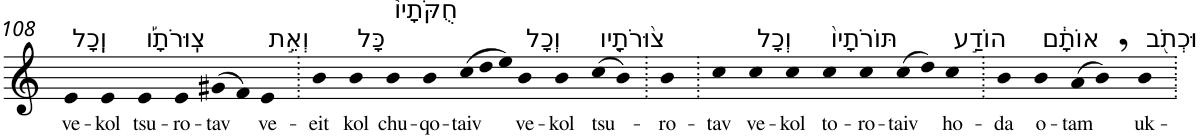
**kern	**text
*part1	*part1
*staff1	*staff1
*I"Piano	*
*I'Pno	*
!!LO:PB:g=z
*clefG2	*
*k[]	*
=108	=108
!LO:TX:a:t=וְֽכָל	!
!	!LO:LY:b
4e	ve-
!	!LO:LY:b
4e	-kol
!LO:TX:a:t=צֽוּרֹתָ֡ו	!
!	!LO:LY:b
4e	tsu-
!	!LO:LY:b
4e	-ro-
!	!LO:LY:b
(>8g#X	-tav
8f)	.
!LO:TX:a:t=וְאֵ֣ת	!
!	!LO:LY:b
4e	ve-
=109.	=109.
!	!LO:LY:b
4b	-eit
!LO:TX:a:t=כָּל	!
!	!LO:LY:b
4b	kol
!LO:TX:a:t=חֻקֹּתָיו֩	!
!	!LO:LY:b
4b	chu-
!	!LO:LY:b
4b	-qo-
*Xtuplet	*
!	!LO:LY:b
(>12cc	-taiv
12dd	.
12ee)	.
!LO:TX:a:t=וְכָל	!
!	!LO:LY:b
4b	ve-
!	!LO:LY:b
4b	-kol
!LO:TX:a:t=צ֨וּרֹתָ֤יו	!
!	!LO:LY:b
(>8cc	tsu-
8b)	.
=110.	=110.
!	!LO:LY:b
4b	-ro-
=111.	=111.
!	!LO:LY:b
4cc	-tav
!LO:TX:a:t=וְכָל	!
!	!LO:LY:b
4cc	ve-
!	!LO:LY:b
4cc	-kol
!LO:TX:a:t=תּוֹרֹתָיו֙	!
!	!LO:LY:b
4cc	to-
!	!LO:LY:b
4cc	-ro-
!	!LO:LY:b
(>8cc	-taiv
8dd)	.
!LO:TX:a:t=הוֹדַ֣ע	!
!	!LO:LY:b
4cc	ho-
=112.	=112.
!	!LO:LY:b
4b	-da
!LO:TX:a:t=אוֹתָ֔ם	!
!	!LO:LY:b
4b	o-
!	!LO:LY:b
(>8a	-tam
8b,)	.
!LO:TX:a:t=וּכְתֹ֖ב	!
!	!LO:LY:b
4b	uk-
=.	=.
*-	*-
